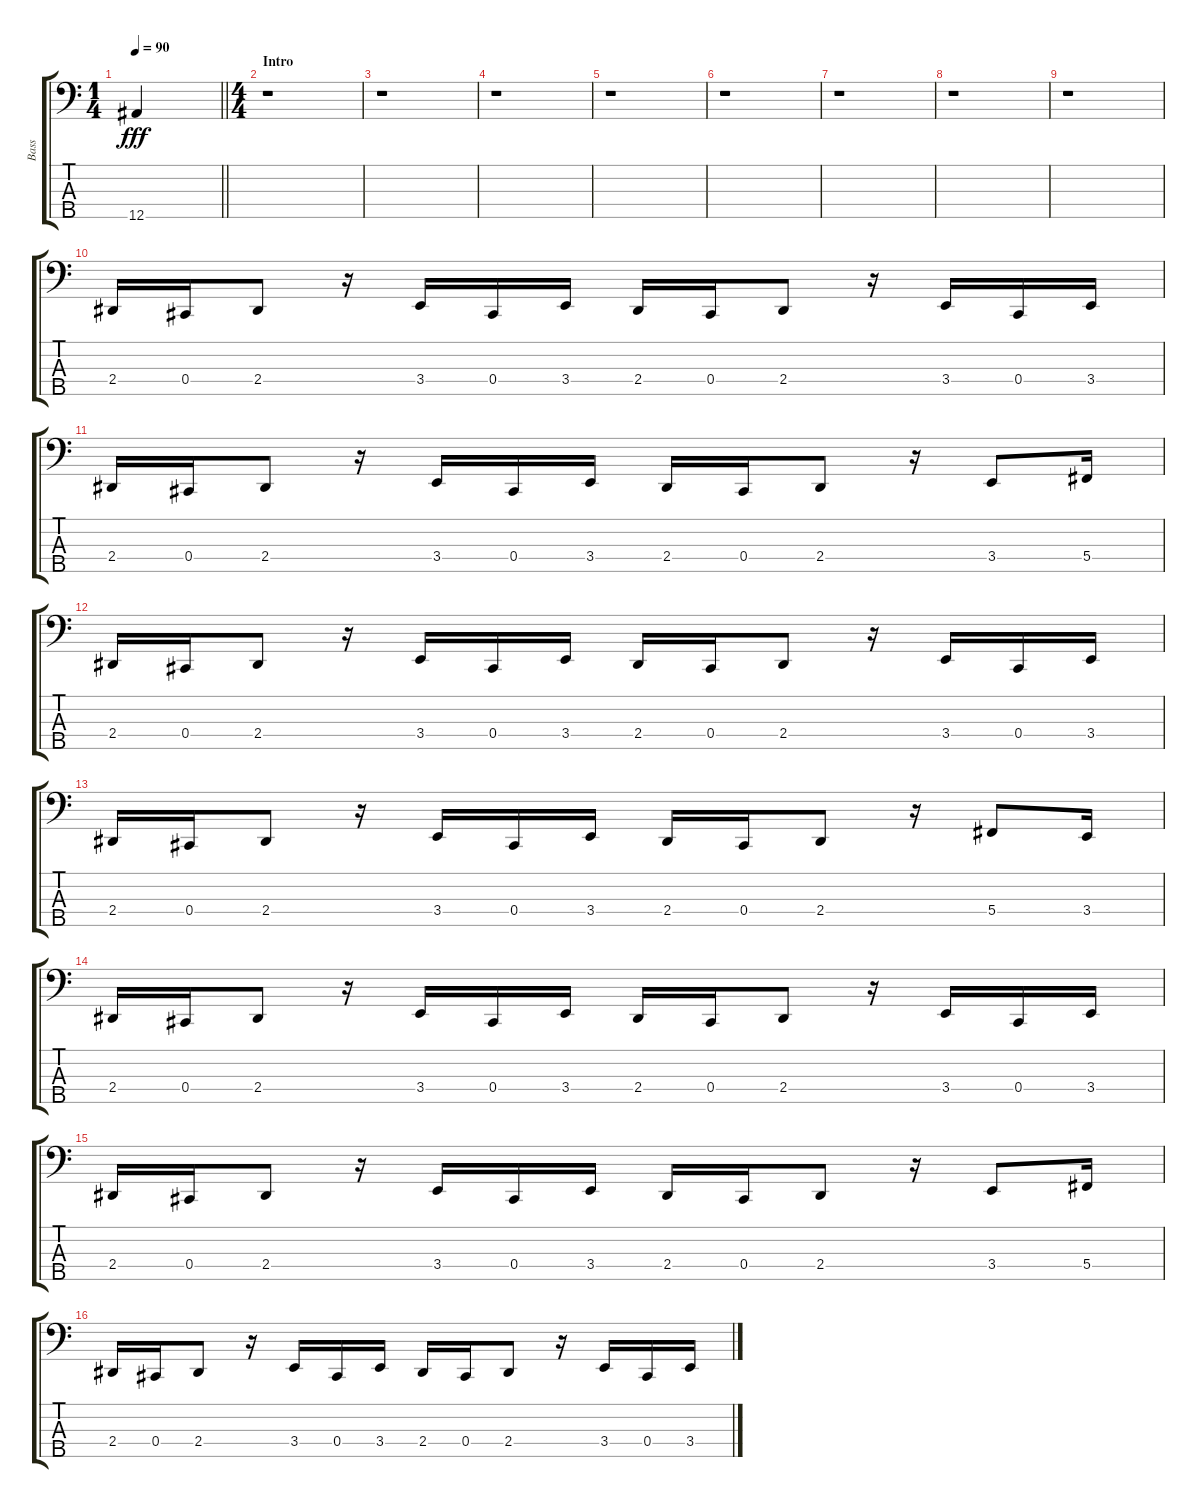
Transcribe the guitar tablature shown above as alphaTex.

\track ("Bass" "Bass") {instrument electricbasspick}
\staff {score tabs}
\tuning (Gb2 Db2 Ab1 Db1 Bb0) {hide}
\ts (1 4)
\tempo 90
\clef f4
\barLineRight lightlight
\ks c
12.5.4{dy fff instrument electricbasspick} |
\ts (4 4)
\section ("" "Intro")
r.1 |
r.1 |
r.1 |
r.1 |
r.1 |
r.1 |
r.1 |
r.1 |
2.4.16 0.4.16 2.4.8 r.16 3.4.16 0.4.16 3.4.16 2.4.16 0.4.16 2.4.8 r.16 3.4.16 0.4.16 3.4.16 |
2.4.16 0.4.16 2.4.8 r.16 3.4.16 0.4.16 3.4.16 2.4.16 0.4.16 2.4.8 r.16 3.4.8 5.4.16 |
2.4.16 0.4.16 2.4.8 r.16 3.4.16 0.4.16 3.4.16 2.4.16 0.4.16 2.4.8 r.16 3.4.16 0.4.16 3.4.16 |
2.4.16 0.4.16 2.4.8 r.16 3.4.16 0.4.16 3.4.16 2.4.16 0.4.16 2.4.8 r.16 5.4.8 3.4.16 |
2.4.16 0.4.16 2.4.8 r.16 3.4.16 0.4.16 3.4.16 2.4.16 0.4.16 2.4.8 r.16 3.4.16 0.4.16 3.4.16 |
2.4.16 0.4.16 2.4.8 r.16 3.4.16 0.4.16 3.4.16 2.4.16 0.4.16 2.4.8 r.16 3.4.8 5.4.16 |
2.4.16 0.4.16 2.4.8 r.16 3.4.16 0.4.16 3.4.16 2.4.16 0.4.16 2.4.8 r.16 3.4.16 0.4.16 3.4.16
